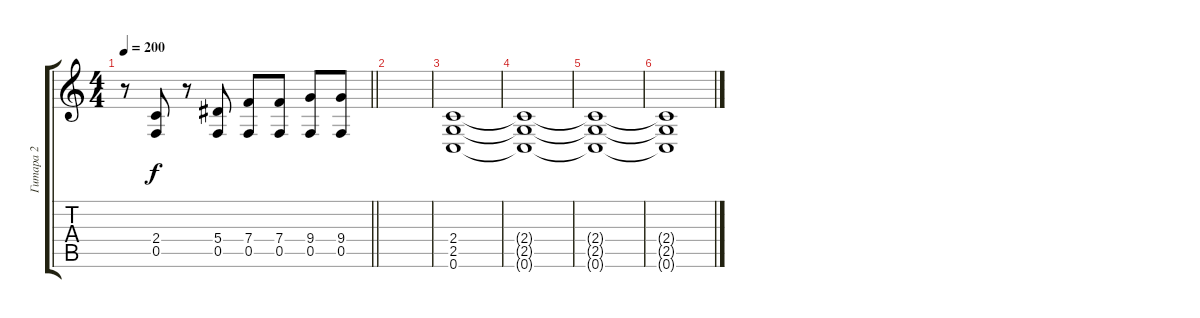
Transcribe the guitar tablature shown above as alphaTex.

\track ("Гитара 2" "Гитара 2") {instrument overdrivenguitar}
\staff {score tabs}
\tuning (C4 G3 Eb3 Bb2 F2 C2) {hide}
\ts (4 4)
\tempo 200
\clef g2
\barLineRight lightlight
\ks c
r.8{dy f} (2.4 0.5).8 r.8 (5.4 0.5).8 (7.4 0.5).8 (7.4 0.5).8 (9.4 0.5).8 (9.4 0.5).8 |
|
(2.4 2.5 0.6).1 |
(2.4{t} 2.5{t} 0.6{t}).1 |
(2.4{t} 2.5{t} 0.6{t}).1 |
(2.4{t} 2.5{t} 0.6{t}).1
